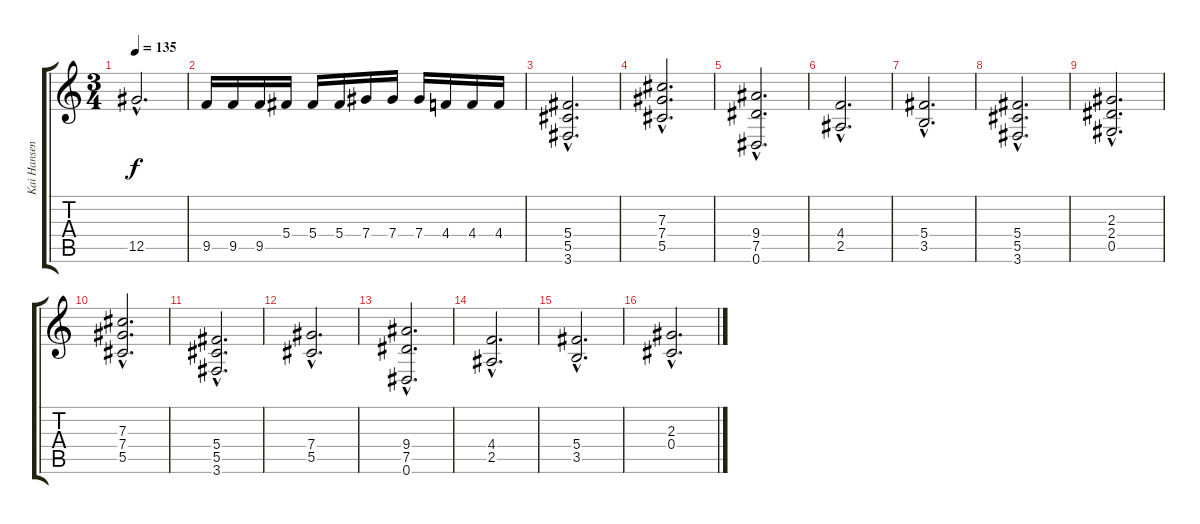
\track ("Kai Hansen" "Kai Hansen") {instrument distortionguitar}
\staff {score tabs}
\tuning (Eb4 Bb3 Gb3 Db3 Ab2 Eb2) {hide}
\ts (3 4)
\tempo 135
\clef g2
\ks c
12.5{hac}.2{d dy f} |
9.5.16 9.5.16 9.5.16 5.4.16 5.4.16 5.4.16 7.4.16 7.4.16 7.4.16 4.4.16 4.4.16 4.4.16 |
(5.4{hac} 5.5{hac} 3.6{hac}).2{d} |
(7.3{hac} 7.4{hac} 5.5{hac}).2{d} |
(9.4{hac} 7.5{hac} 0.6{hac}).2{d} |
(4.4{hac} 2.5{hac}).2{d} |
(5.4{hac} 3.5{hac}).2{d} |
(5.4{hac} 5.5{hac} 3.6{hac}).2{d} |
(2.3{hac} 2.4{hac} 0.5{hac}).2{d} |
(7.3{hac} 7.4{hac} 5.5{hac}).2{d} |
(5.4{hac} 5.5{hac} 3.6{hac}).2{d} |
(7.4{hac} 5.5{hac}).2{d} |
(9.4{hac} 7.5{hac} 0.6{hac}).2{d} |
(4.4{hac} 2.5{hac}).2{d} |
(5.4{hac} 3.5{hac}).2{d} |
(2.3{hac} 0.4{hac}).2{d}
